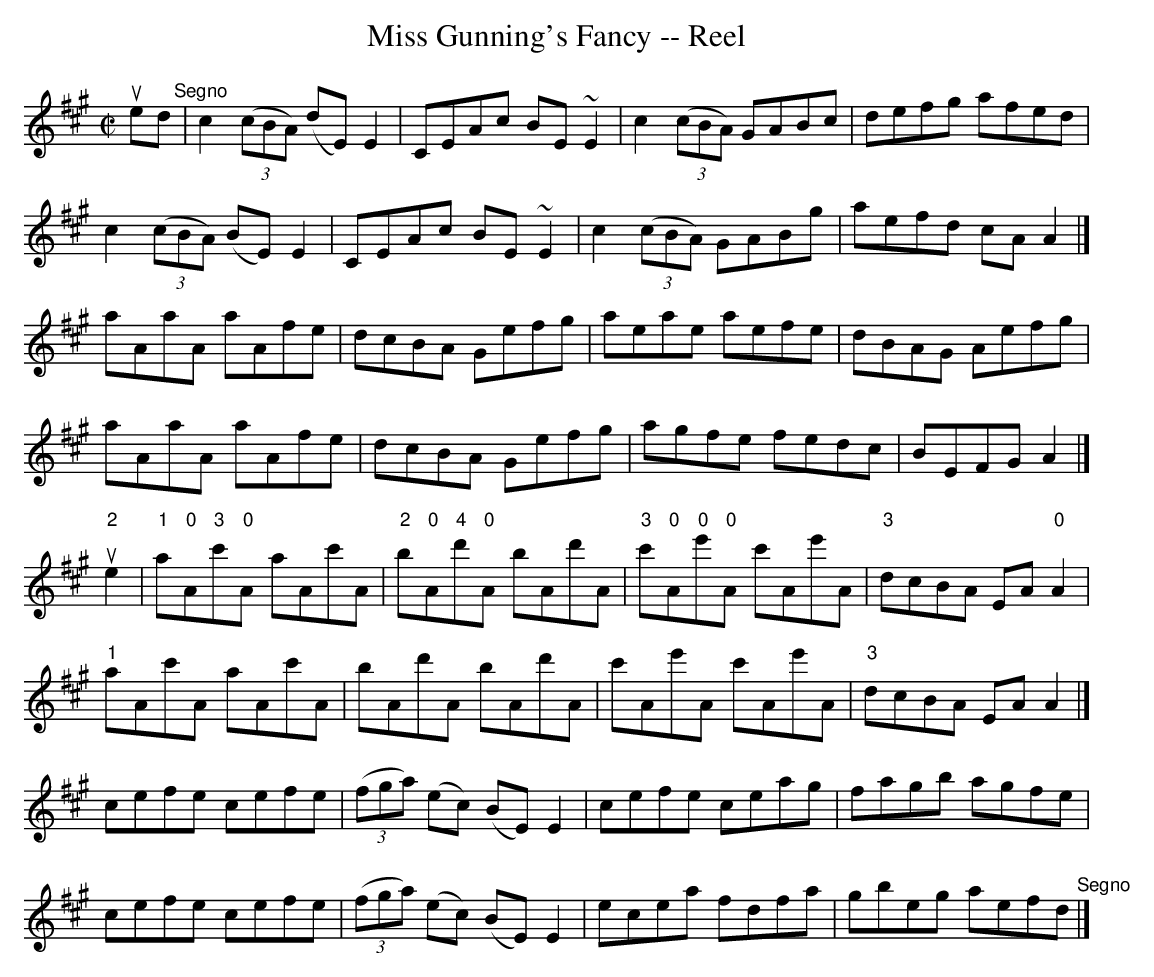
X:1
T:Miss Gunning's Fancy -- Reel
M:C|
L:1/8
K:A
ued"^Segno"|\
c2((3cBA) (dE) E2 | CEAc BE~E2 | c2((3cBA) GABc | defg afed |=20
c2((3cBA) (BE) E2 | CEAc BE~E2 | c2((3cBA) GABg | aefd cAA2 |]
aAaA aAfe | dcBA Gefg | aeae aefe | dBAG Aefg |=20
aAaA aAfe | dcBA Gefg | agfe fedc | BEFG A2  |]
u"2"e2|\
"1"a"0"A"3"c'"0"A aAc'A | "2"b"0"A"4"d'"0"A bAd'A |\
"3"c'"0"A"0"e'"0"A c'Ae'A | "3"dcBA EA"0"A2 |
"1"aAc'A aAc'A | bAd'A bAd'A | c'Ae'A c'Ae'A | "3"dcBA EAA2 |]
cefe cefe | ((3fga) (ec) (BE) E2 | cefe ceag | fagb agfe |=20
cefe cefe | ((3fga) (ec) (BE) E2 | ecea fdfa | gbeg aefd"^Segno"|]
